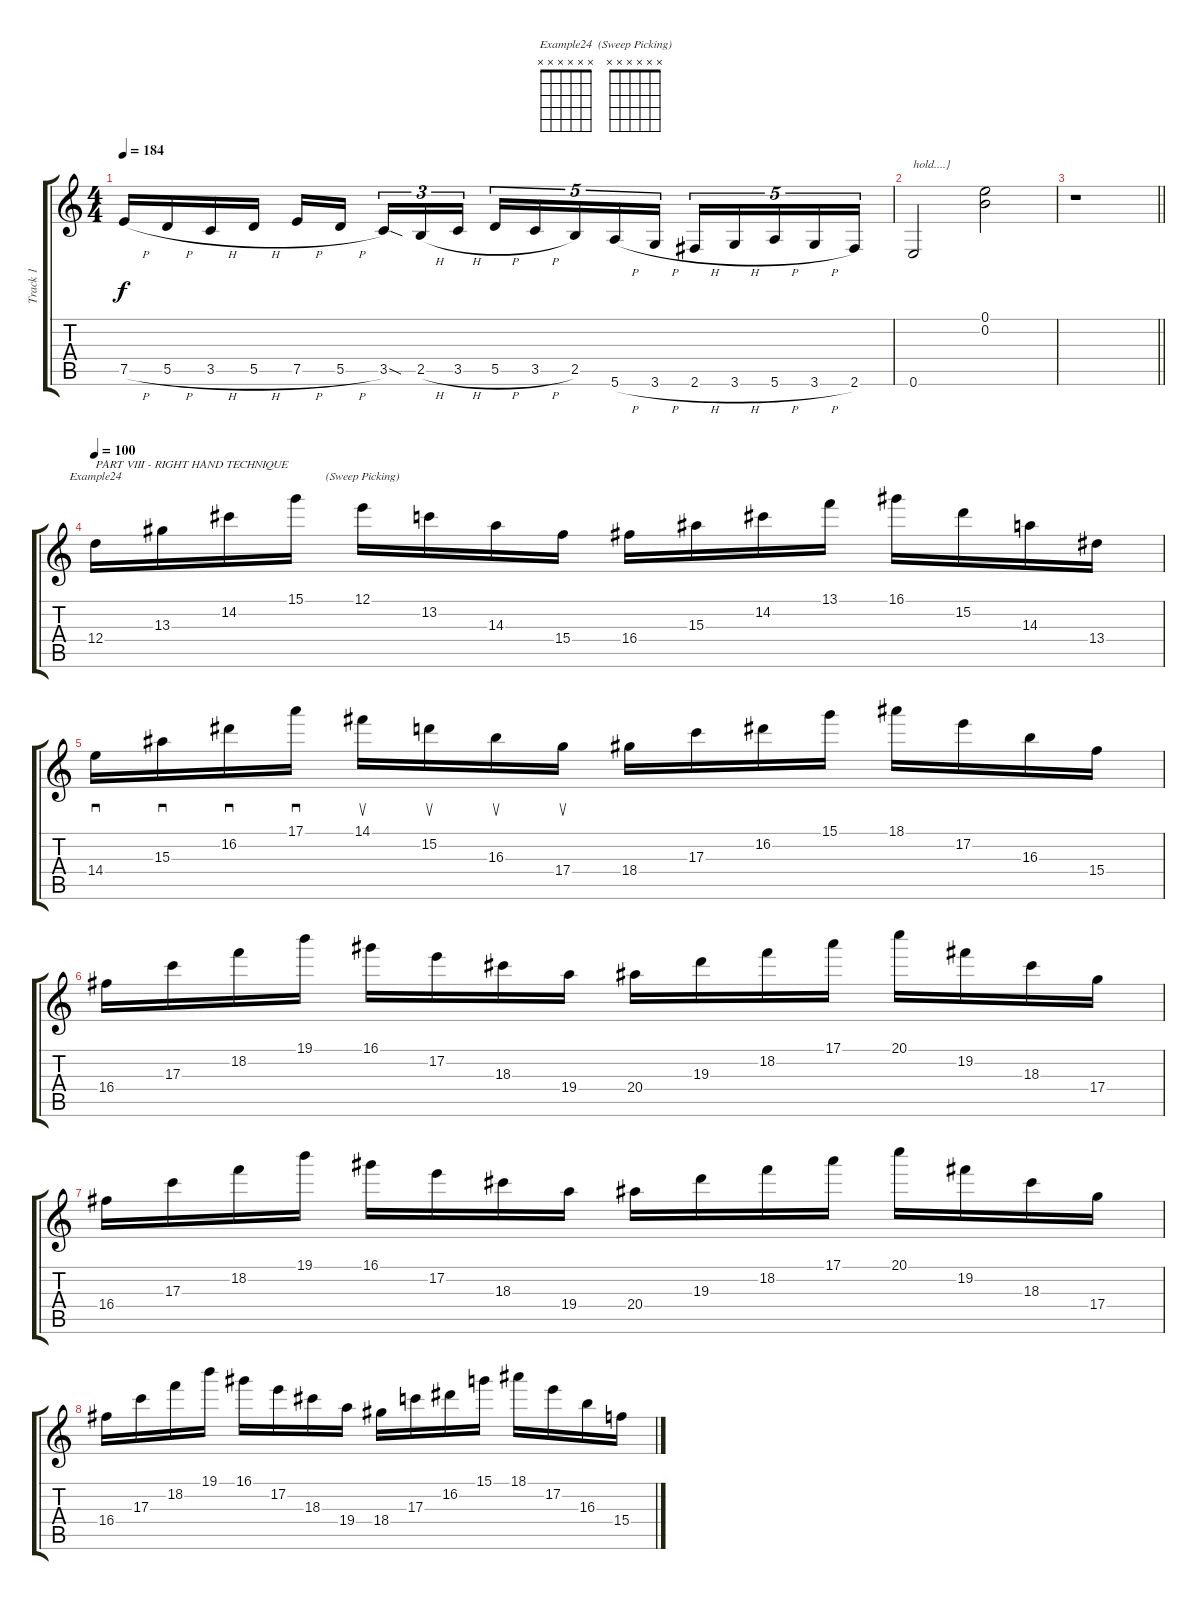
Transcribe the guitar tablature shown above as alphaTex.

\track ("Track 1" "Track 1") {instrument distortionguitar}
\staff {score tabs}
\tuning (E4 B3 G3 D3 A2 E2) {hide}
\chord ("Example24" x x x x x x)
\chord ("(Sweep Picking)" x x x x x x)
\ts (4 4)
\tempo 184
\clef g2
\ks c
7.5{h}.16{dy f} 5.5{h}.16 3.5{h}.16 5.5{h}.16 7.5{h}.16 5.5{h}.16 3.5{sod}.16{tu (3 2)} 2.5{h}.16{tu (3 2)} 3.5{h}.16{tu (3 2)} 5.5{h}.16{tu (5 4)} 3.5{h}.16{tu (5 4)} 2.5.16{tu (5 4)} 5.6{h}.16{tu (5 4)} 3.6{h}.16{tu (5 4)} 2.6{h}.16{tu (5 4)} 3.6{h}.16{tu (5 4)} 5.6{h}.16{tu (5 4)} 3.6{h}.16{tu (5 4)} 2.6.16{tu (5 4)} |
0.6.2{txt "hold....}"} (0.1 0.2).2 |
\barLineRight lightlight
r.1 |
\tempo 100
12.4.16{ch "Example24" txt "PART VIII - RIGHT HAND TECHNIQUE "} 13.3.16 14.2.16 15.1.16 12.1.16{ch "(Sweep Picking)"} 13.2.16 14.3.16 15.4.16 16.4.16 15.3.16 14.2.16 13.1.16 16.1.16 15.2.16 14.3.16 13.4.16 |
14.4.16{sd} 15.3.16{sd} 16.2.16{sd} 17.1.16{sd} 14.1.16{su} 15.2.16{su} 16.3.16{su} 17.4.16{su} 18.4.16 17.3.16 16.2.16 15.1.16 18.1.16 17.2.16 16.3.16 15.4.16 |
16.4.16 17.3.16 18.2.16 19.1.16 16.1.16 17.2.16 18.3.16 19.4.16 20.4.16 19.3.16 18.2.16 17.1.16 20.1.16 19.2.16 18.3.16 17.4.16 |
16.4.16 17.3.16 18.2.16 19.1.16 16.1.16 17.2.16 18.3.16 19.4.16 20.4.16 19.3.16 18.2.16 17.1.16 20.1.16 19.2.16 18.3.16 17.4.16 |
16.4.16 17.3.16 18.2.16 19.1.16 16.1.16 17.2.16 18.3.16 19.4.16 18.4.16 17.3.16 16.2.16 15.1.16 18.1.16 17.2.16 16.3.16 15.4.16
